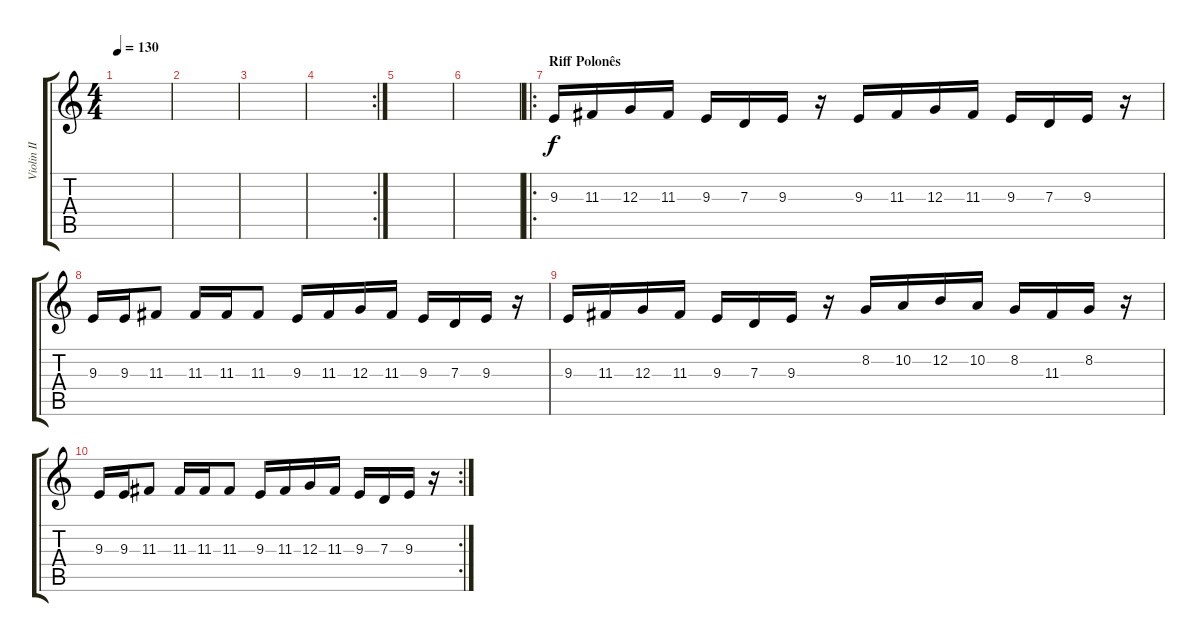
\track ("Violin II" "Violin II") {instrument violin}
\staff {score tabs}
\tuning (E4 B3 G3 D3 A2 E2) {hide}
\ts (4 4)
\tempo 130
\clef g2
\ks c
|
|
|
\rc 2
|
|
|
\ro
\section ("" "Riff Polonês")
9.3.16 11.3.16 12.3.16 11.3.16 9.3.16 7.3.16 9.3.16 r.16 9.3.16 11.3.16 12.3.16 11.3.16 9.3.16 7.3.16 9.3.16 r.16 |
9.3.16 9.3.16 11.3.8 11.3.16 11.3.16 11.3.8 9.3.16 11.3.16 12.3.16 11.3.16 9.3.16 7.3.16 9.3.16 r.16 |
9.3.16 11.3.16 12.3.16 11.3.16 9.3.16 7.3.16 9.3.16 r.16 8.2.16 10.2.16 12.2.16 10.2.16 8.2.16 11.3.16 8.2.16 r.16 |
\rc 2
9.3.16 9.3.16 11.3.8 11.3.16 11.3.16 11.3.8 9.3.16 11.3.16 12.3.16 11.3.16 9.3.16 7.3.16 9.3.16 r.16
